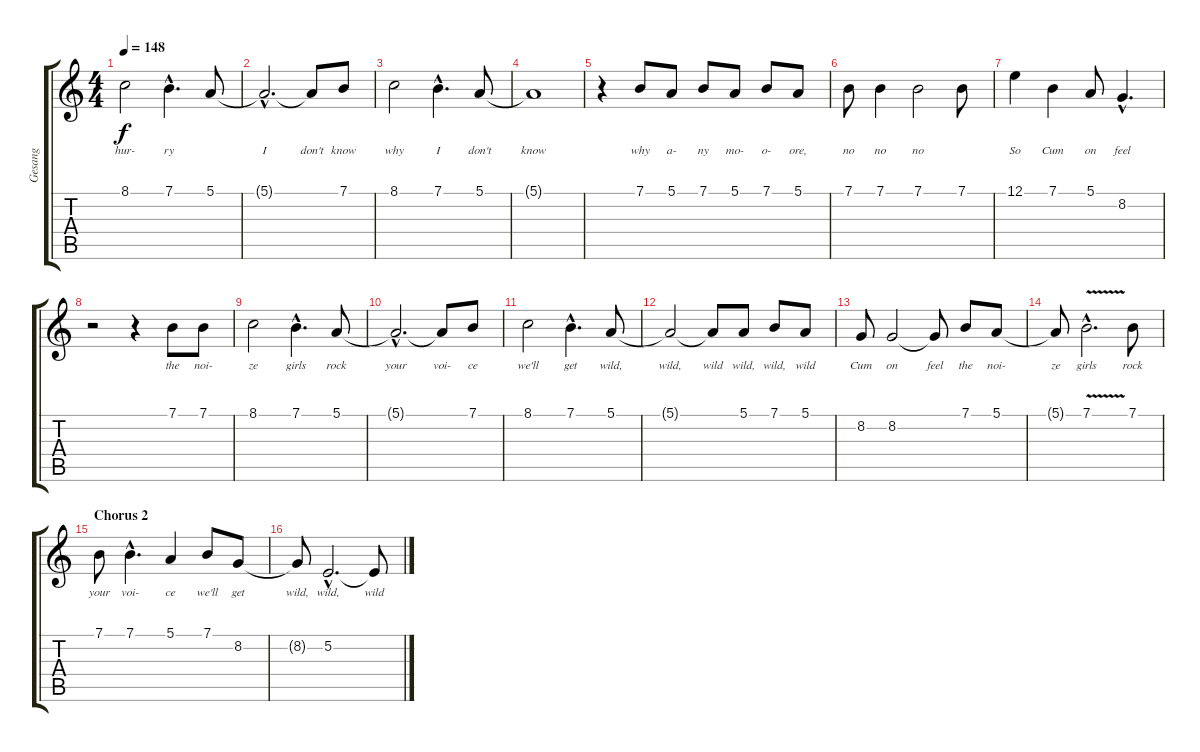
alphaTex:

\track ("Gesang" "Gesang") {instrument altosax}
\staff {score tabs}
\tuning (E4 B3 G3 D3 A2 E2) {hide}
\ts (4 4)
\tempo 148
\clef g2
\ks c
8.1.2{lyrics (0 "hur-") lyrics (1 "") lyrics (2 "") lyrics (3 "") lyrics (4 "") dy f} 7.1{hac}.4{d lyrics (0 "ry") lyrics (1 "") lyrics (2 "") lyrics (3 "") lyrics (4 "")} 5.1.8{lyrics (0 "") lyrics (1 "") lyrics (2 "") lyrics (3 "") lyrics (4 "")} |
5.1{hac t}.2{d lyrics (0 "I") lyrics (1 "") lyrics (2 "") lyrics (3 "") lyrics (4 "")} 5.1{t}.8{lyrics (0 "don't") lyrics (1 "") lyrics (2 "") lyrics (3 "") lyrics (4 "")} 7.1.8{lyrics (0 "know") lyrics (1 "") lyrics (2 "") lyrics (3 "") lyrics (4 "")} |
8.1.2{lyrics (0 "why") lyrics (1 "") lyrics (2 "") lyrics (3 "") lyrics (4 "")} 7.1{hac}.4{d lyrics (0 "I") lyrics (1 "") lyrics (2 "") lyrics (3 "") lyrics (4 "")} 5.1.8{lyrics (0 "don't") lyrics (1 "") lyrics (2 "") lyrics (3 "") lyrics (4 "")} |
5.1{t}.1{lyrics (0 "know") lyrics (1 "") lyrics (2 "") lyrics (3 "") lyrics (4 "")} |
r.4 7.1.8{lyrics (0 "why") lyrics (1 "") lyrics (2 "") lyrics (3 "") lyrics (4 "")} 5.1.8{lyrics (0 "a-") lyrics (1 "") lyrics (2 "") lyrics (3 "") lyrics (4 "")} 7.1.8{lyrics (0 "ny") lyrics (1 "") lyrics (2 "") lyrics (3 "") lyrics (4 "")} 5.1.8{lyrics (0 "mo-") lyrics (1 "") lyrics (2 "") lyrics (3 "") lyrics (4 "")} 7.1.8{lyrics (0 "o-") lyrics (1 "") lyrics (2 "") lyrics (3 "") lyrics (4 "")} 5.1.8{lyrics (0 "ore,") lyrics (1 "") lyrics (2 "") lyrics (3 "") lyrics (4 "")} |
7.1.8{lyrics (0 "no") lyrics (1 "") lyrics (2 "") lyrics (3 "") lyrics (4 "")} 7.1.4{lyrics (0 "no") lyrics (1 "") lyrics (2 "") lyrics (3 "") lyrics (4 "")} 7.1.2{lyrics (0 "no") lyrics (1 "") lyrics (2 "") lyrics (3 "") lyrics (4 "")} 7.1.8{lyrics (0 "") lyrics (1 "") lyrics (2 "") lyrics (3 "") lyrics (4 "")} |
12.1.4{lyrics (0 "So") lyrics (1 "") lyrics (2 "") lyrics (3 "") lyrics (4 "")} 7.1.4{lyrics (0 "Cum") lyrics (1 "") lyrics (2 "") lyrics (3 "") lyrics (4 "")} 5.1.8{lyrics (0 "on") lyrics (1 "") lyrics (2 "") lyrics (3 "") lyrics (4 "")} 8.2{hac}.4{d lyrics (0 "feel") lyrics (1 "") lyrics (2 "") lyrics (3 "") lyrics (4 "")} |
r.2 r.4 7.1.8{lyrics (0 "the") lyrics (1 "") lyrics (2 "") lyrics (3 "") lyrics (4 "")} 7.1.8{lyrics (0 "noi-") lyrics (1 "") lyrics (2 "") lyrics (3 "") lyrics (4 "")} |
8.1.2{lyrics (0 "ze") lyrics (1 "") lyrics (2 "") lyrics (3 "") lyrics (4 "")} 7.1{hac}.4{d lyrics (0 "girls") lyrics (1 "") lyrics (2 "") lyrics (3 "") lyrics (4 "")} 5.1.8{lyrics (0 "rock") lyrics (1 "") lyrics (2 "") lyrics (3 "") lyrics (4 "")} |
5.1{hac t}.2{d lyrics (0 "your") lyrics (1 "") lyrics (2 "") lyrics (3 "") lyrics (4 "")} 5.1{t}.8{lyrics (0 "voi-") lyrics (1 "") lyrics (2 "") lyrics (3 "") lyrics (4 "")} 7.1.8{lyrics (0 "ce") lyrics (1 "") lyrics (2 "") lyrics (3 "") lyrics (4 "")} |
8.1.2{lyrics (0 "we'll") lyrics (1 "") lyrics (2 "") lyrics (3 "") lyrics (4 "")} 7.1{hac}.4{d lyrics (0 "get") lyrics (1 "") lyrics (2 "") lyrics (3 "") lyrics (4 "")} 5.1.8{lyrics (0 "wild,") lyrics (1 "") lyrics (2 "") lyrics (3 "") lyrics (4 "")} |
5.1{t}.2{lyrics (0 "wild,") lyrics (1 "") lyrics (2 "") lyrics (3 "") lyrics (4 "")} 5.1{t}.8{lyrics (0 "wild") lyrics (1 "") lyrics (2 "") lyrics (3 "") lyrics (4 "")} 5.1.8{lyrics (0 "wild,") lyrics (1 "") lyrics (2 "") lyrics (3 "") lyrics (4 "")} 7.1.8{lyrics (0 "wild,") lyrics (1 "") lyrics (2 "") lyrics (3 "") lyrics (4 "")} 5.1.8{lyrics (0 "wild") lyrics (1 "") lyrics (2 "") lyrics (3 "") lyrics (4 "")} |
8.2.8{lyrics (0 "Cum") lyrics (1 "") lyrics (2 "") lyrics (3 "") lyrics (4 "")} 8.2.2{lyrics (0 "on") lyrics (1 "") lyrics (2 "") lyrics (3 "") lyrics (4 "")} 8.2{t}.8{lyrics (0 "feel") lyrics (1 "") lyrics (2 "") lyrics (3 "") lyrics (4 "")} 7.1.8{lyrics (0 "the") lyrics (1 "") lyrics (2 "") lyrics (3 "") lyrics (4 "")} 5.1.8{lyrics (0 "noi-") lyrics (1 "") lyrics (2 "") lyrics (3 "") lyrics (4 "")} |
5.1{t}.8{lyrics (0 "ze") lyrics (1 "") lyrics (2 "") lyrics (3 "") lyrics (4 "")} 7.1{v hac}.2{d lyrics (0 "girls") lyrics (1 "") lyrics (2 "") lyrics (3 "") lyrics (4 "")} 7.1.8{lyrics (0 "rock") lyrics (1 "") lyrics (2 "") lyrics (3 "") lyrics (4 "")} |
\section ("" "Chorus 2")
7.1.8{lyrics (0 "your") lyrics (1 "") lyrics (2 "") lyrics (3 "") lyrics (4 "")} 7.1{hac}.4{d lyrics (0 "voi-") lyrics (1 "") lyrics (2 "") lyrics (3 "") lyrics (4 "")} 5.1.4{lyrics (0 "ce") lyrics (1 "") lyrics (2 "") lyrics (3 "") lyrics (4 "")} 7.1.8{lyrics (0 "we'll") lyrics (1 "") lyrics (2 "") lyrics (3 "") lyrics (4 "")} 8.2.8{lyrics (0 "get") lyrics (1 "") lyrics (2 "") lyrics (3 "") lyrics (4 "")} |
8.2{t}.8{lyrics (0 "wild,") lyrics (1 "") lyrics (2 "") lyrics (3 "") lyrics (4 "")} 5.2{hac}.2{d lyrics (0 "wild,") lyrics (1 "") lyrics (2 "") lyrics (3 "") lyrics (4 "")} 5.2{t}.8{lyrics (0 "wild") lyrics (1 "") lyrics (2 "") lyrics (3 "") lyrics (4 "")}
